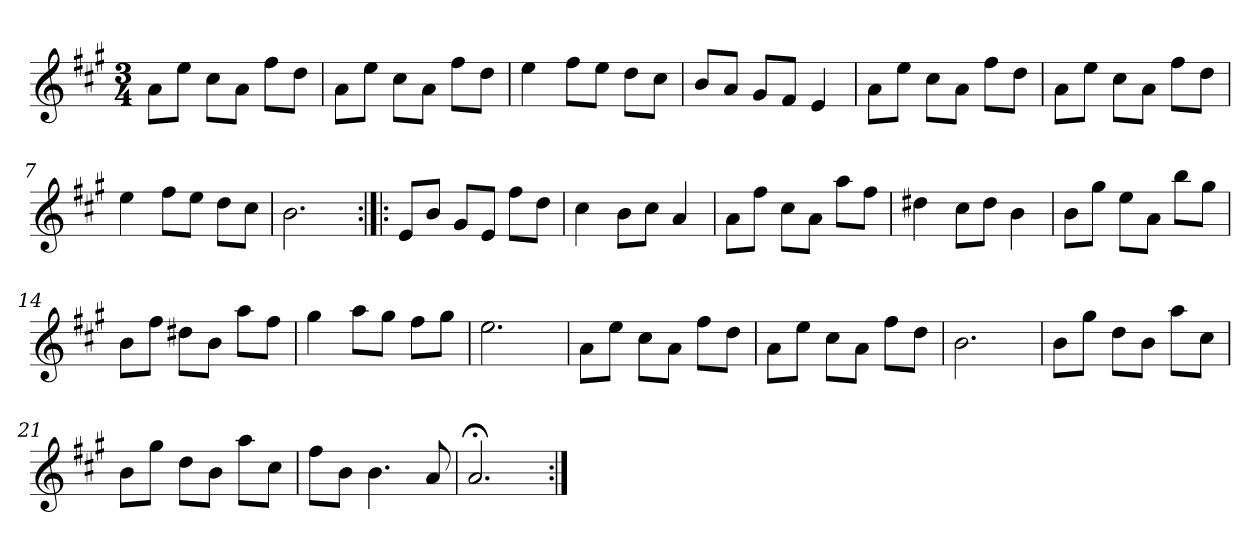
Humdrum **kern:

**kern
*part1
*staff1
*clefG2
*k[f#c#g#]
*A:
*M3/4
*MM120
=1
8a\L
8ee\J
8cc#\L
8a\J
8ff#\L
8dd\J
=2
8a\L
8ee\J
8cc#\L
8a\J
8ff#\L
8dd\J
=3
4ee
8ff#\L
8ee\J
8dd\L
8cc#\J
=4
8b/L
8a/J
8g#/L
8f#/J
4e
=5
8a\L
8ee\J
8cc#\L
8a\J
8ff#\L
8dd\J
=6
8a\L
8ee\J
8cc#\L
8a\J
8ff#\L
8dd\J
=7
4ee
8ff#\L
8ee\J
8dd\L
8cc#\J
=8
2.b
=9:|!|:
8e/L
8b/J
8g#/L
8e/J
8ff#\L
8dd\J
=10
4cc#
8b\L
8cc#\J
4a
=11
8a\L
8ff#\J
8cc#\L
8a\J
8aa\L
8ff#\J
=12
4dd#X
8cc#\L
8dd#\J
4b
=13
8b\L
8gg#\J
8ee\L
8a\J
8bb\L
8gg#\J
=14
8b\L
8ff#\J
8dd#X\L
8b\J
8aa\L
8ff#\J
=15
4gg#
8aa\L
8gg#\J
8ff#\L
8gg#\J
=16
2.ee
=17
8a\L
8ee\J
8cc#\L
8a\J
8ff#\L
8dd\J
=18
8a\L
8ee\J
8cc#\L
8a\J
8ff#\L
8dd\J
=19
2.b
=20
8b\L
8gg#\J
8dd\L
8b\J
8aa\L
8cc#\J
=21
8b\L
8gg#\J
8dd\L
8b\J
8aa\L
8cc#\J
=22
8ff#\L
8b\J
4.b
8a
=23
2.a;<
=:|!
*-
